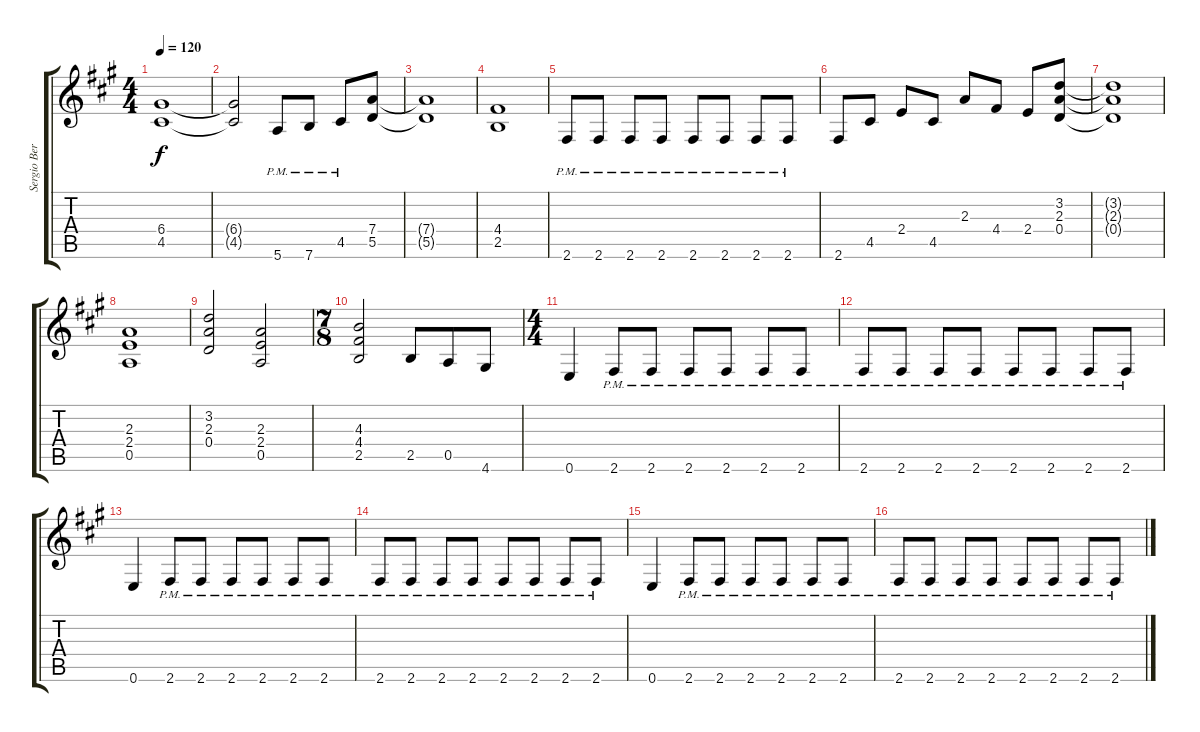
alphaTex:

\track ("Sergio Berdichevsky" "Sergio Ber") {instrument distortionguitar}
\staff {score tabs}
\tuning (E4 B3 G3 D3 A2 E2) {hide}
\ts (4 4)
\tempo 120
\clef g2
\ks a
(6.4{t} 4.5{t}).1{dy f} |
(6.4{t} 4.5{t}).2 5.6{pm}.8 7.6{pm}.8 4.5{pm}.8 (7.4 5.5).8 |
(7.4{t} 5.5{t}).1 |
(4.4 2.5).1 |
2.6{pm}.8 2.6{pm}.8 2.6{pm}.8 2.6{pm}.8 2.6{pm}.8 2.6{pm}.8 2.6{pm}.8 2.6{pm}.8 |
2.6.8 4.5.8 2.4.8 4.5.8 2.3.8 4.4.8 2.4.8 (3.2 2.3 0.4).8 |
(3.2{t} 2.3{t} 0.4{t}).1 |
(2.3 2.4 0.5).1 |
(3.2 2.3 0.4).2 (2.3 2.4 0.5).2 |
\ts (7 8)
(4.3 4.4 2.5).2 2.5.8 0.5.8 4.6.8 |
\ts (4 4)
0.6.4 2.6{pm}.8 2.6{pm}.8 2.6{pm}.8 2.6{pm}.8 2.6{pm}.8 2.6{pm}.8 |
2.6{pm}.8 2.6{pm}.8 2.6{pm}.8 2.6{pm}.8 2.6{pm}.8 2.6{pm}.8 2.6{pm}.8 2.6{pm}.8 |
0.6.4 2.6{pm}.8 2.6{pm}.8 2.6{pm}.8 2.6{pm}.8 2.6{pm}.8 2.6{pm}.8 |
2.6{pm}.8 2.6{pm}.8 2.6{pm}.8 2.6{pm}.8 2.6{pm}.8 2.6{pm}.8 2.6{pm}.8 2.6{pm}.8 |
0.6.4 2.6{pm}.8 2.6{pm}.8 2.6{pm}.8 2.6{pm}.8 2.6{pm}.8 2.6{pm}.8 |
2.6{pm}.8 2.6{pm}.8 2.6{pm}.8 2.6{pm}.8 2.6{pm}.8 2.6{pm}.8 2.6{pm}.8 2.6{pm}.8
